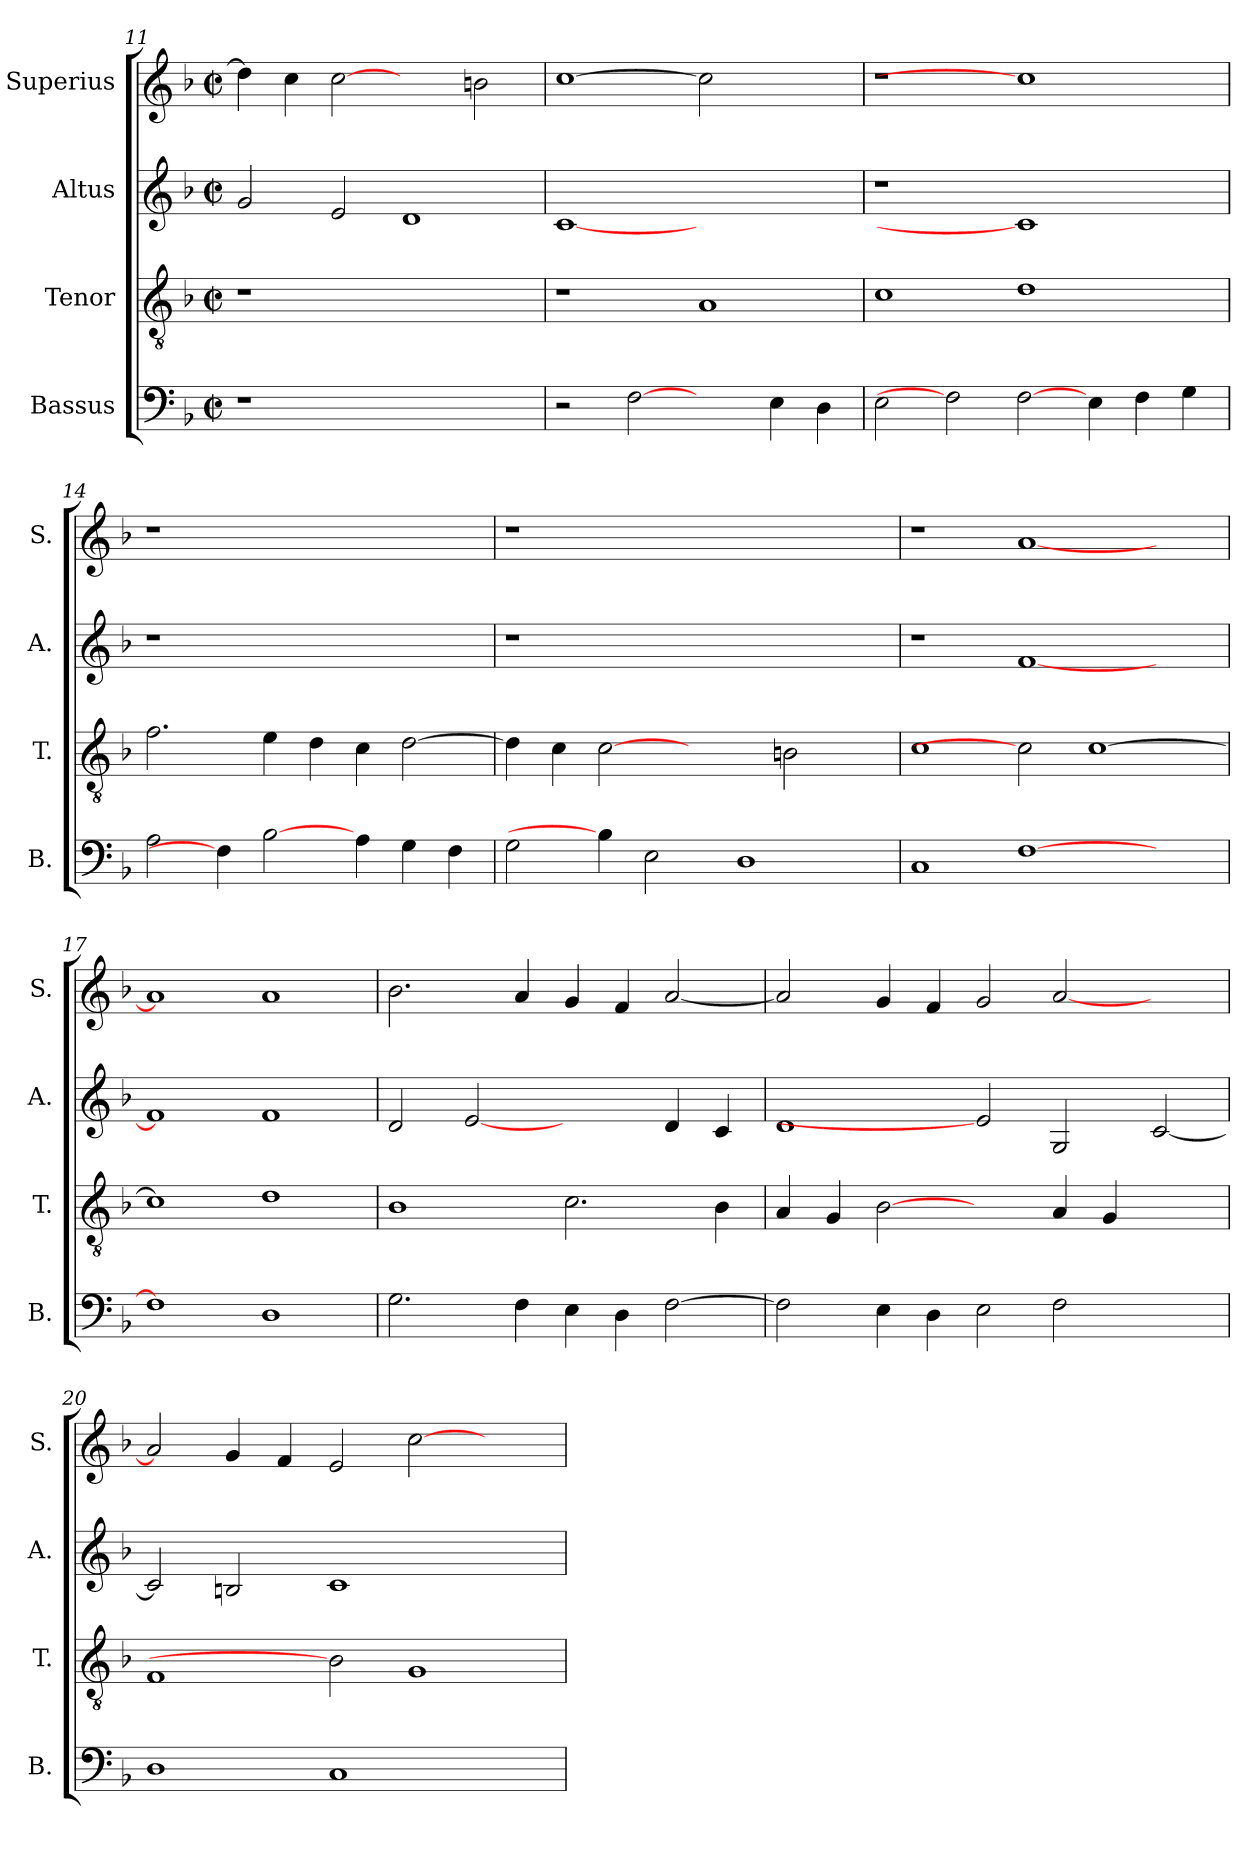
**kern	**kern	**kern	**kern
*part4	*part3	*part2	*part1
*staff4	*staff3	*staff2	*staff1
*I"Bassus	*I"Tenor	*I"Altus	*I"Superius
*I'B.	*I'T.	*I'A.	*I'S.
*clefF4	*clefGv2	*clefG2	*clefG2
*	*ITrd7c12	*	*
*k[b-]	*k[b-]	*k[b-]	*k[b-]
*F:	*F:	*F:	*F:
*M2/2	*M2/2	*M2/2	*M2/2
*met(c|)	*met(c|)	*met(c|)	*met(c|)
=11	=11	=11	=11
!LO:N:vis=1	!LO:N:vis=1	!	!
1r	1r	2gi/	4ddi\]
.	.	.	4cci\
.	.	2ei/	[2cci
1ryy	1ryy	1di	2ryy
.	.	.	2bni\
=12	=12	=12	=12
2r	1r	[1ci	[1cci
[2Fi	.	.	.
2ryy	1AAi	1ryy	2cci]
4Ei\	.	.	2ryy
4Di\	.	.	.
!!LO:PB:g=z
=13	=13	=13	=13
!	!	!LO:N:vis=1	!LO:N:vis=1
2Ei\	1Ci	1r	1r
2Fi]	.	.	.
[2Fi\	1Di	1ci]	1cci]
4Ei\	.	.	.
4Fi\	.	.	.
4Gi\	4ryy	4ryy	4ryy
=14	=14	=14	=14
!	!	!LO:N:vis=1	!LO:N:vis=1
2Ai\	2.Fi\	1r	1r
4Fi\]	.	.	.
[2B-i\	4Ei\	.	.
.	4Di\	1ryy	1ryy
4Ai\	4Ci\	.	.
4Gi\	[>2Di\	.	.
4Fi\	.	.	.
=15	=15	=15	=15
!	!	!LO:N:vis=1	!LO:N:vis=1
2Gi\	4Di\]	1r	1r
.	4Ci\	.	.
4B-i\]	[2Ci	.	.
2Ei\	.	.	.
.	2ryy	1ryy	1ryy
1Di	.	.	.
.	2BBni\	.	.
.	4ryy	4ryy	4ryy
=16	=16	=16	=16
1Ci	1Ci	1r	1r
[>1Fi	2Ci]	[<1fi	[<1ai
.	[>1Ci	.	.
2ryy	.	2ryy	2ryy
=17	=17	=17	=17
1Fi]	1Ci]	1fi]	1ai]
1Di	1Di	1fi	1ai
!!LO:LB:g=z
=18	=18	=18	=18
2.Gi\	1BB-i	2di/	2.b-i\
.	.	[2ei	.
4Fi\	.	.	4ai/
4Ei\	2.Ci\	2ryy	4gi/
4Di\	.	.	4fi/
[>2Fi\	.	4di/	[<2ai/
.	4BB-i\	4ci/	.
=19	=19	=19	=19
2Fi\]	4AAi/	1di	2ai/]
.	4GGi/	.	.
4Ei\	[2BB-i	.	4gi/
4Di\	.	.	4fi/
2Ei\	2ryy	2ei]	2gi/
2Fi\	4AAi/	2Gi/	[<2ai/
.	4GGi/	.	.
2ryy	2ryy	[<2ci/	2ryy
=20	=20	=20	=20
1Di	1FFi	2ci/]	2ai/]
.	.	2Bni/	4gi/
.	.	.	4fi/
1Ci	2BB-i]	1ci	2ei/
.	1GGi	.	[>2cci\
2ryy	.	2ryy	2ryy
=	=	=	=
*-	*-	*-	*-
